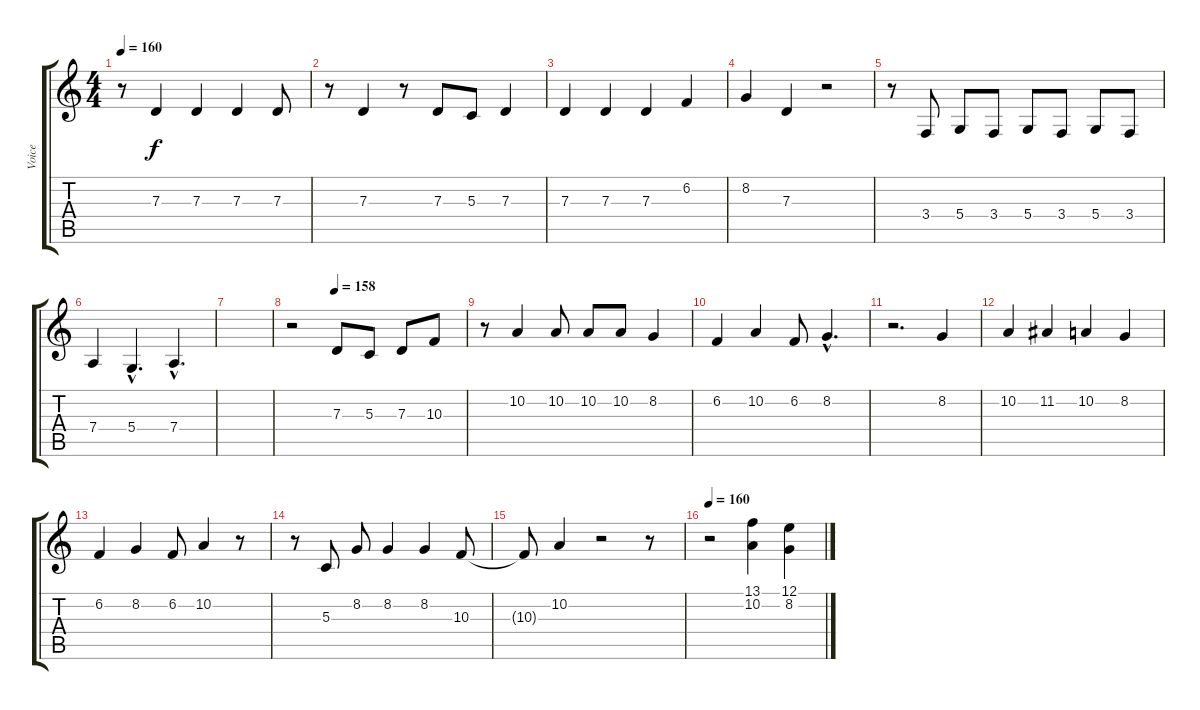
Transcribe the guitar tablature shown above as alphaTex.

\track ("Voice" "Voice") {instrument synthvoice}
\staff {score tabs}
\tuning (E4 B3 G3 D3 A2 E2) {hide}
\ts (4 4)
\tempo 160
\clef g2
\ks c
r.8{dy f} 7.3.4 7.3.4 7.3.4 7.3.8 |
r.8 7.3.4 r.8 7.3.8 5.3.8 7.3.4 |
7.3.4 7.3.4 7.3.4 6.2.4 |
8.2.4 7.3.4 r.2 |
r.8 3.4.8 5.4.8 3.4.8 5.4.8 3.4.8 5.4.8 3.4.8 |
7.4.4 5.4{hac}.4{d} 7.4{hac}.4{d} |
|
\tempo (158 0.25)
r.2 7.3.8 5.3.8 7.3.8 10.3.8 |
r.8 10.2.4 10.2.8 10.2.8 10.2.8 8.2.4 |
6.2.4 10.2.4 6.2.8 8.2{hac}.4{d} |
r.2{d} 8.2.4 |
10.2.4 11.2.4 10.2.4 8.2.4 |
6.2.4 8.2.4 6.2.8 10.2.4 r.8 |
r.8 5.3.8 8.2.8 8.2.4 8.2.4 10.3.8 |
10.3{t}.8 10.2.4 r.2 r.8 |
\tempo 160
r.2 (13.1 10.2).4 (12.1 8.2).4
